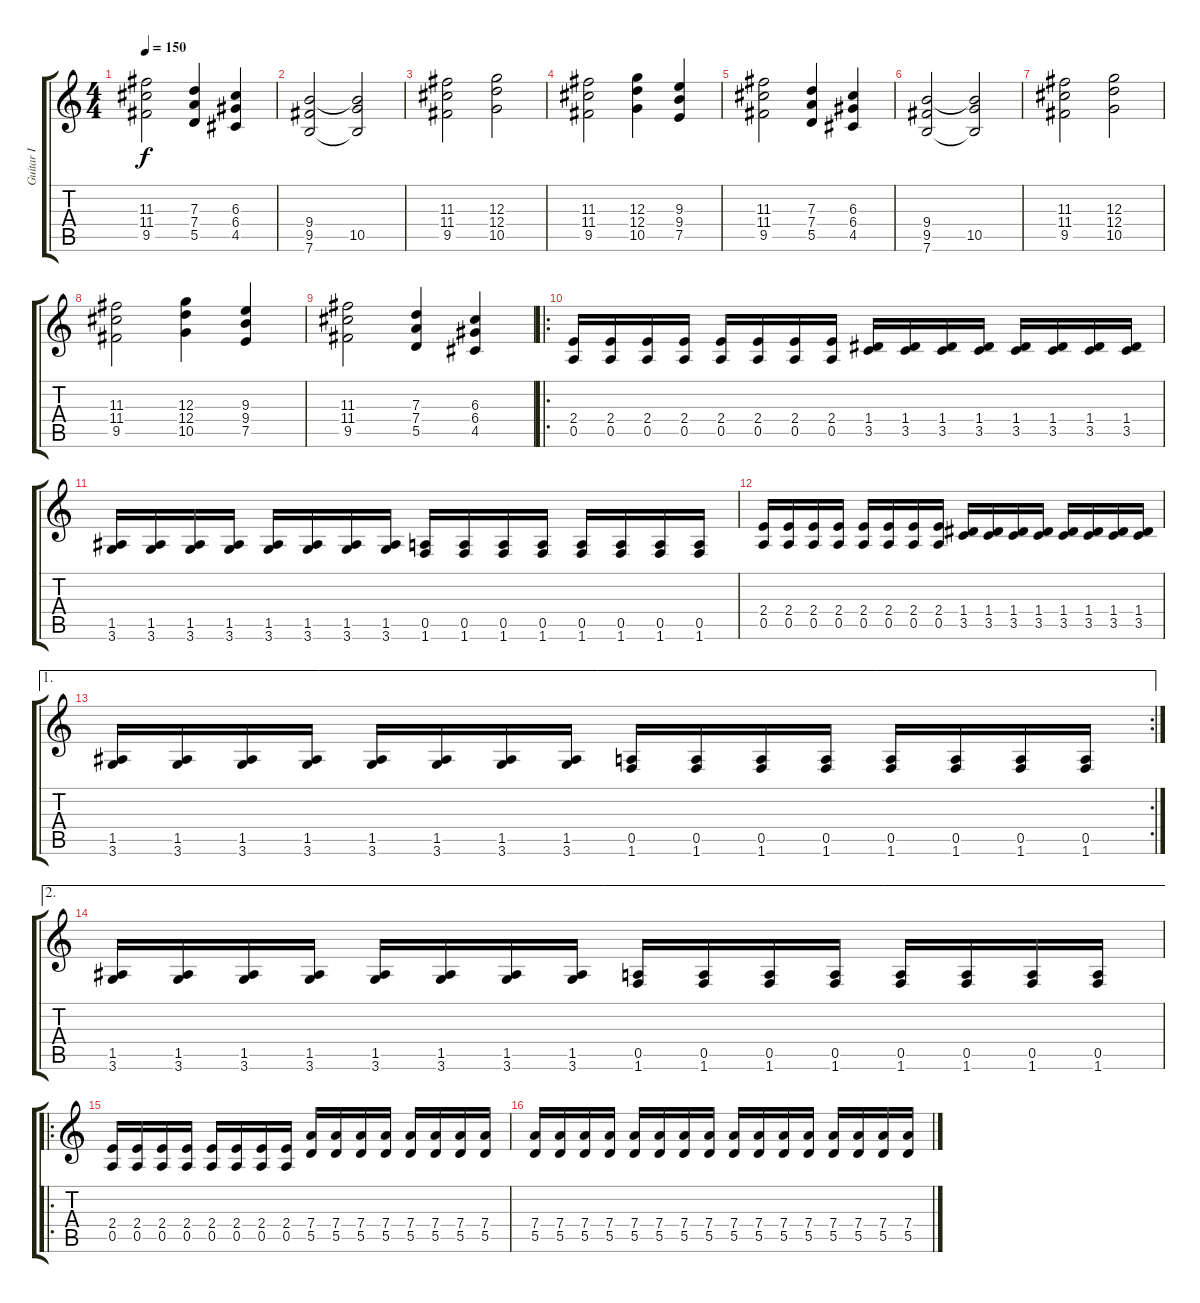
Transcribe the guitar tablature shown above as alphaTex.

\track ("Guitar I" "Guitar I") {instrument distortionguitar}
\staff {score tabs}
\tuning (E4 B3 G3 D3 A2 E2) {hide}
\ts (4 4)
\tempo 150
\clef g2
\ks c
(11.3 11.4 9.5).2{dy f} (7.3 7.4 5.5).4 (6.3 6.4 4.5).4 |
(9.4 9.5 7.6).2 (9.4{t} 10.5 7.6{t}).2 |
(11.3 11.4 9.5).2 (12.3 12.4 10.5).2 |
(11.3 11.4 9.5).2 (12.3 12.4 10.5).4 (9.3 9.4 7.5).4 |
(11.3 11.4 9.5).2 (7.3 7.4 5.5).4 (6.3 6.4 4.5).4 |
(9.4 9.5 7.6).2 (9.4{t} 10.5 7.6{t}).2 |
(11.3 11.4 9.5).2 (12.3 12.4 10.5).2 |
(11.3 11.4 9.5).2 (12.3 12.4 10.5).4 (9.3 9.4 7.5).4 |
(11.3 11.4 9.5).2 (7.3 7.4 5.5).4 (6.3 6.4 4.5).4 |
\ro
(2.4 0.5).16 (2.4 0.5).16 (2.4 0.5).16 (2.4 0.5).16 (2.4 0.5).16 (2.4 0.5).16 (2.4 0.5).16 (2.4 0.5).16 (1.4 3.5).16 (1.4 3.5).16 (1.4 3.5).16 (1.4 3.5).16 (1.4 3.5).16 (1.4 3.5).16 (1.4 3.5).16 (1.4 3.5).16 |
(1.5 3.6).16 (1.5 3.6).16 (1.5 3.6).16 (1.5 3.6).16 (1.5 3.6).16 (1.5 3.6).16 (1.5 3.6).16 (1.5 3.6).16 (0.5 1.6).16 (0.5 1.6).16 (0.5 1.6).16 (0.5 1.6).16 (0.5 1.6).16 (0.5 1.6).16 (0.5 1.6).16 (0.5 1.6).16 |
(2.4 0.5).16 (2.4 0.5).16 (2.4 0.5).16 (2.4 0.5).16 (2.4 0.5).16 (2.4 0.5).16 (2.4 0.5).16 (2.4 0.5).16 (1.4 3.5).16 (1.4 3.5).16 (1.4 3.5).16 (1.4 3.5).16 (1.4 3.5).16 (1.4 3.5).16 (1.4 3.5).16 (1.4 3.5).16 |
\ae 1
\rc 2
(1.5 3.6).16 (1.5 3.6).16 (1.5 3.6).16 (1.5 3.6).16 (1.5 3.6).16 (1.5 3.6).16 (1.5 3.6).16 (1.5 3.6).16 (0.5 1.6).16 (0.5 1.6).16 (0.5 1.6).16 (0.5 1.6).16 (0.5 1.6).16 (0.5 1.6).16 (0.5 1.6).16 (0.5 1.6).16 |
\ae 2
(1.5 3.6).16 (1.5 3.6).16 (1.5 3.6).16 (1.5 3.6).16 (1.5 3.6).16 (1.5 3.6).16 (1.5 3.6).16 (1.5 3.6).16 (0.5 1.6).16 (0.5 1.6).16 (0.5 1.6).16 (0.5 1.6).16 (0.5 1.6).16 (0.5 1.6).16 (0.5 1.6).16 (0.5 1.6).16 |
\ro
(2.4 0.5).16 (2.4 0.5).16 (2.4 0.5).16 (2.4 0.5).16 (2.4 0.5).16 (2.4 0.5).16 (2.4 0.5).16 (2.4 0.5).16 (7.4 5.5).16 (7.4 5.5).16 (7.4 5.5).16 (7.4 5.5).16 (7.4 5.5).16 (7.4 5.5).16 (7.4 5.5).16 (7.4 5.5).16 |
(7.4 5.5).16 (7.4 5.5).16 (7.4 5.5).16 (7.4 5.5).16 (7.4 5.5).16 (7.4 5.5).16 (7.4 5.5).16 (7.4 5.5).16 (7.4 5.5).16 (7.4 5.5).16 (7.4 5.5).16 (7.4 5.5).16 (7.4 5.5).16 (7.4 5.5).16 (7.4 5.5).16 (7.4 5.5).16
